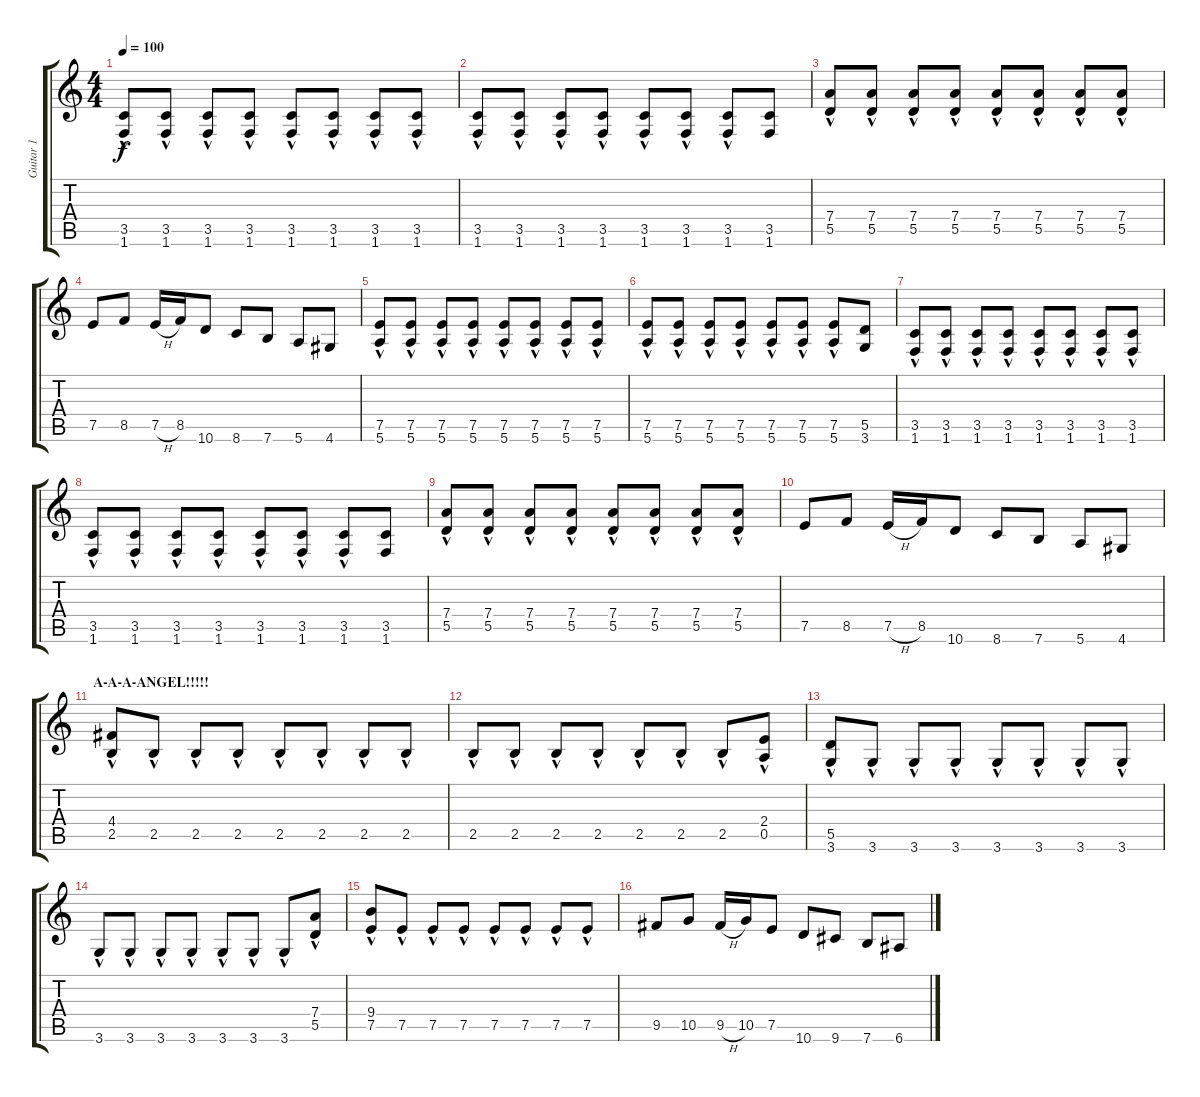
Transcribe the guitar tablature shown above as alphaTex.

\track ("Guitar 1" "Guitar 1") {instrument distortionguitar}
\staff {score tabs}
\tuning (E4 B3 G3 D3 A2 E2) {hide}
\ts (4 4)
\tempo 100
\clef g2
\ks c
(3.5{hac} 1.6{hac}).8{dy f} (3.5{hac} 1.6{hac}).8 (3.5{hac} 1.6{hac}).8 (3.5{hac} 1.6{hac}).8 (3.5{hac} 1.6{hac}).8 (3.5{hac} 1.6{hac}).8 (3.5{hac} 1.6{hac}).8 (3.5{hac} 1.6{hac}).8 |
(3.5{hac} 1.6{hac}).8 (3.5{hac} 1.6{hac}).8 (3.5{hac} 1.6{hac}).8 (3.5{hac} 1.6{hac}).8 (3.5{hac} 1.6{hac}).8 (3.5{hac} 1.6{hac}).8 (3.5{hac} 1.6{hac}).8 (3.5 1.6).8 |
(7.4{hac} 5.5{hac}).8 (7.4{hac} 5.5{hac}).8 (7.4{hac} 5.5{hac}).8 (7.4{hac} 5.5{hac}).8 (7.4{hac} 5.5{hac}).8 (7.4{hac} 5.5{hac}).8 (7.4{hac} 5.5{hac}).8 (7.4{hac} 5.5{hac}).8 |
7.5.8 8.5.8 7.5{h}.16 8.5.16 10.6.8 8.6.8 7.6.8 5.6.8 4.6.8 |
(7.5{hac} 5.6{hac}).8 (7.5{hac} 5.6{hac}).8 (7.5{hac} 5.6{hac}).8 (7.5{hac} 5.6{hac}).8 (7.5{hac} 5.6{hac}).8 (7.5{hac} 5.6{hac}).8 (7.5{hac} 5.6{hac}).8 (7.5{hac} 5.6{hac}).8 |
(7.5{hac} 5.6{hac}).8 (7.5{hac} 5.6{hac}).8 (7.5{hac} 5.6{hac}).8 (7.5{hac} 5.6{hac}).8 (7.5{hac} 5.6{hac}).8 (7.5{hac} 5.6{hac}).8 (7.5{hac} 5.6{hac}).8 (5.5 3.6).8 |
(3.5{hac} 1.6{hac}).8 (3.5{hac} 1.6{hac}).8 (3.5{hac} 1.6{hac}).8 (3.5{hac} 1.6{hac}).8 (3.5{hac} 1.6{hac}).8 (3.5{hac} 1.6{hac}).8 (3.5{hac} 1.6{hac}).8 (3.5{hac} 1.6{hac}).8 |
(3.5{hac} 1.6{hac}).8 (3.5{hac} 1.6{hac}).8 (3.5{hac} 1.6{hac}).8 (3.5{hac} 1.6{hac}).8 (3.5{hac} 1.6{hac}).8 (3.5{hac} 1.6{hac}).8 (3.5{hac} 1.6{hac}).8 (3.5 1.6).8 |
(7.4{hac} 5.5{hac}).8 (7.4{hac} 5.5{hac}).8 (7.4{hac} 5.5{hac}).8 (7.4{hac} 5.5{hac}).8 (7.4{hac} 5.5{hac}).8 (7.4{hac} 5.5{hac}).8 (7.4{hac} 5.5{hac}).8 (7.4{hac} 5.5{hac}).8 |
7.5.8 8.5.8 7.5{h}.16 8.5.16 10.6.8 8.6.8 7.6.8 5.6.8 4.6.8 |
\section ("" "A-A-A-ANGEL!!!!!")
(4.4{hac} 2.5{hac}).8 2.5{hac}.8 2.5{hac}.8 2.5{hac}.8 2.5{hac}.8 2.5{hac}.8 2.5{hac}.8 2.5{hac}.8 |
2.5{hac}.8 2.5{hac}.8 2.5{hac}.8 2.5{hac}.8 2.5{hac}.8 2.5{hac}.8 2.5{hac}.8 (2.4 0.5{hac}).8 |
(5.5{hac} 3.6{hac}).8 3.6{hac}.8 3.6{hac}.8 3.6{hac}.8 3.6{hac}.8 3.6{hac}.8 3.6{hac}.8 3.6{hac}.8 |
3.6{hac}.8 3.6{hac}.8 3.6{hac}.8 3.6{hac}.8 3.6{hac}.8 3.6{hac}.8 3.6{hac}.8 (7.4{hac} 5.5{hac}).8 |
(9.4{hac} 7.5{hac}).8 7.5{hac}.8 7.5{hac}.8 7.5{hac}.8 7.5{hac}.8 7.5{hac}.8 7.5{hac}.8 7.5{hac}.8 |
9.5.8 10.5.8 9.5{h}.16 10.5.16 7.5.8 10.6.8 9.6.8 7.6.8 6.6.8
